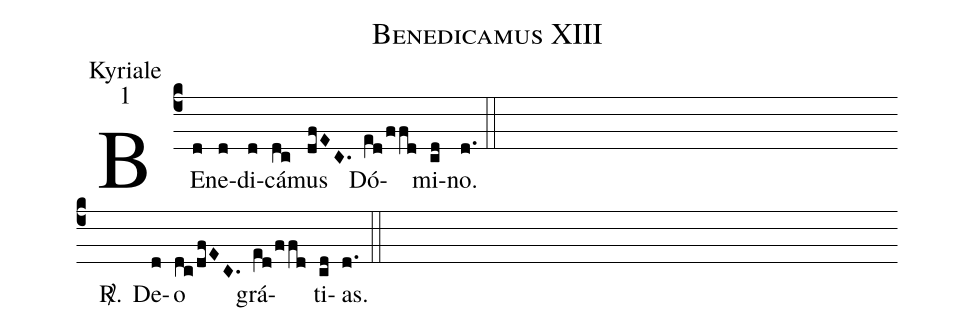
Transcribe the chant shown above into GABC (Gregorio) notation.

name:Benedicamus XIII;
office-part:Kyriale;
mode:1;
%%
(c4) BE(d)ne(d)di(d)cá(dc)mus(dfEC.) Dó(e[ll:1]d/ffd)mi(cd)no.(d.) (::) (Z-)
<sp>R/</sp>.() De(d)o(dc/dfEC.) grá(e[ll:1]d/ffd)ti(cd)as.(d.) (::)
